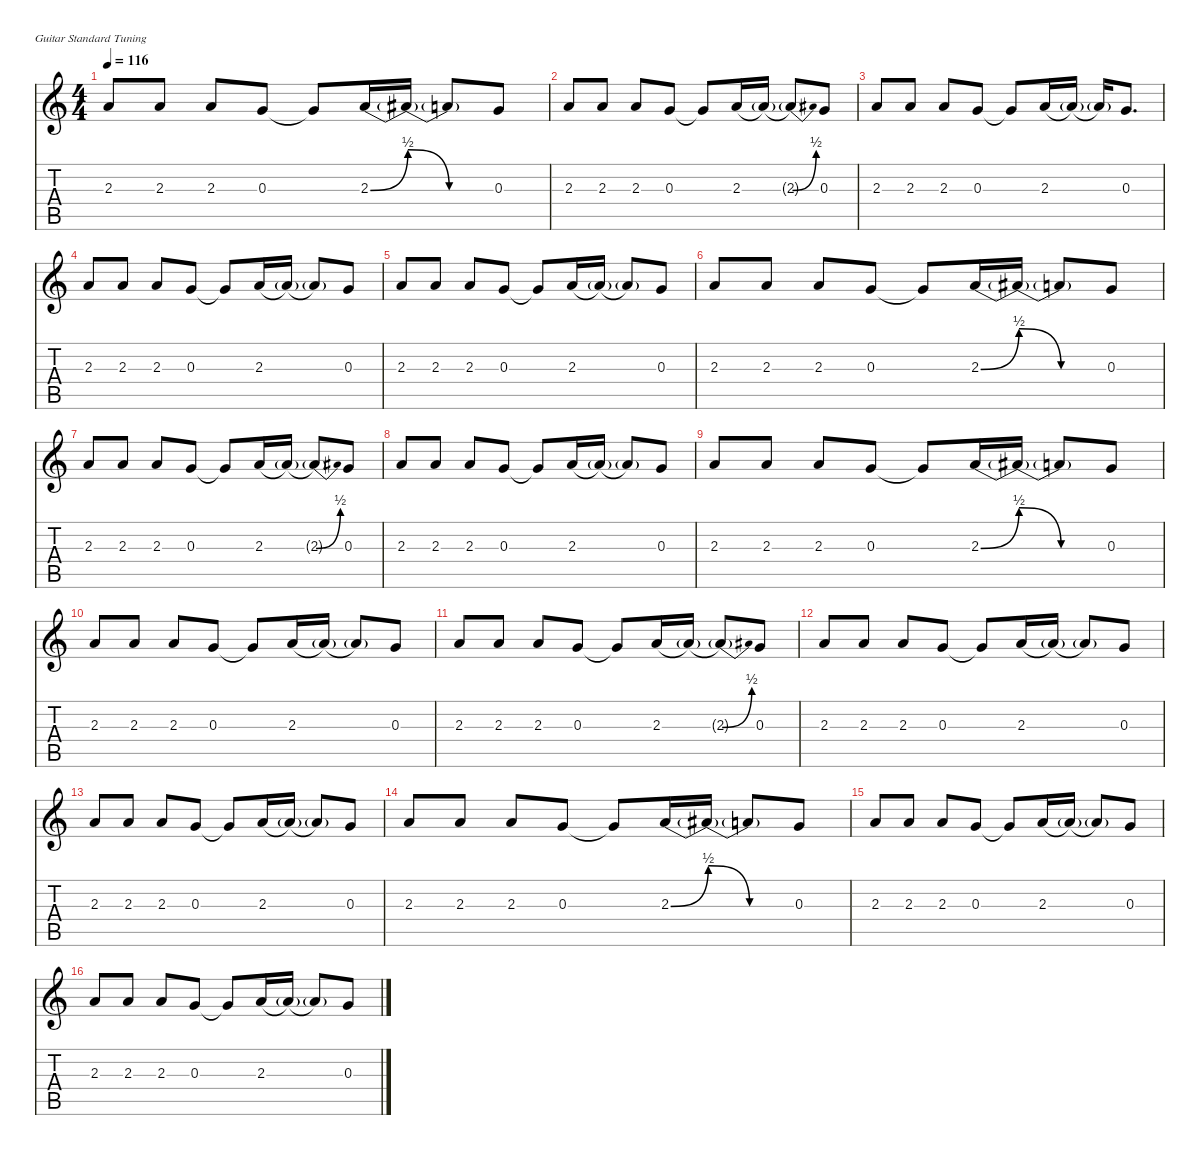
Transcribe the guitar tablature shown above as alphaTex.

\defaultSystemsLayout 4
\hideDynamics
\bracketExtendMode nobrackets
\singleTrackTrackNamePolicy hidden
\multiTrackTrackNamePolicy hidden
\firstSystemTrackNameMode fullname
\firstSystemTrackNameOrientation horizontal
\otherSystemsTrackNameOrientation horizontal
\track ("Elec. Gtr." "dist.guit.") {instrument distortionguitar}
\staff {score tabs}
\tuning (E4 B3 G3 D3 A2 E2)
\ts (4 4)
\tempo 116
\clef g2
\ks c
2.3.8{dy f beam Up} 2.3.8{beam Up} 2.3.8{beam Up} 0.3.8{beam Up} 0.3{t}.8{beam Up} 2.3{be (bend 0 0 60 2)}.16{beam Up} 2.3{be (release 0 2 60 0) t}.16{beam Up} 2.3{be (hold 0 0 60 0) t}.8{beam Up} 0.3.8{beam Up} |
2.3.8{beam Up} 2.3.8{beam Up} 2.3.8{beam Up} 0.3.8{beam Up} 0.3{t}.8{beam Up} 2.3{be (hold 0 0 60 0)}.16{beam Up} 2.3{be (hold 0 0 60 0) t}.16{beam Up} 2.3{be (bend 0 0 60 2) t}.8{beam Up} 0.3.8{beam Up} |
2.3.8{beam Up} 2.3.8{beam Up} 2.3.8{beam Up} 0.3.8{beam Up} 0.3{t}.8{beam Up} 2.3{be (hold 0 0 60 0)}.16{beam Up} 2.3{be (hold 0 0 60 0) t}.16{beam Up} 2.3{be (hold 0 0 60 0) t}.16{beam Up} 0.3.8{d beam Up} |
2.3.8{beam Up} 2.3.8{beam Up} 2.3.8{beam Up} 0.3.8{beam Up} 0.3{t}.8{beam Up} 2.3{be (hold 0 0 60 0)}.16{beam Up} 2.3{be (hold 0 0 60 0) t}.16{beam Up} 2.3{be (hold 0 0 60 0) t}.8{beam Up} 0.3.8{beam Up} |
2.3.8{beam Up} 2.3.8{beam Up} 2.3.8{beam Up} 0.3.8{beam Up} 0.3{t}.8{beam Up} 2.3{be (hold 0 0 60 0)}.16{beam Up} 2.3{be (hold 0 0 60 0) t}.16{beam Up} 2.3{be (hold 0 0 60 0) t}.8{beam Up} 0.3.8{beam Up} |
2.3.8{beam Up} 2.3.8{beam Up} 2.3.8{beam Up} 0.3.8{beam Up} 0.3{t}.8{beam Up} 2.3{be (bend 0 0 60 2)}.16{beam Up} 2.3{be (release 0 2 60 0) t}.16{beam Up} 2.3{be (hold 0 0 60 0) t}.8{beam Up} 0.3.8{beam Up} |
2.3.8{beam Up} 2.3.8{beam Up} 2.3.8{beam Up} 0.3.8{beam Up} 0.3{t}.8{beam Up} 2.3{be (hold 0 0 60 0)}.16{beam Up} 2.3{be (hold 0 0 60 0) t}.16{beam Up} 2.3{be (bend 0 0 60 2) t}.8{beam Up} 0.3.8{beam Up} |
2.3.8{beam Up} 2.3.8{beam Up} 2.3.8{beam Up} 0.3.8{beam Up} 0.3{t}.8{beam Up} 2.3{be (hold 0 0 60 0)}.16{beam Up} 2.3{be (hold 0 0 60 0) t}.16{beam Up} 2.3{be (hold 0 0 60 0) t}.8{beam Up} 0.3.8{beam Up} |
2.3.8{beam Up} 2.3.8{beam Up} 2.3.8{beam Up} 0.3.8{beam Up} 0.3{t}.8{beam Up} 2.3{be (bend 0 0 60 2)}.16{beam Up} 2.3{be (release 0 2 60 0) t}.16{beam Up} 2.3{be (hold 0 0 60 0) t}.8{beam Up} 0.3.8{beam Up} |
2.3.8{beam Up} 2.3.8{beam Up} 2.3.8{beam Up} 0.3.8{beam Up} 0.3{t}.8{beam Up} 2.3{be (hold 0 0 60 0)}.16{beam Up} 2.3{be (hold 0 0 60 0) t}.16{beam Up} 2.3{be (hold 0 0 60 0) t}.8{beam Up} 0.3.8{beam Up} |
2.3.8{beam Up} 2.3.8{beam Up} 2.3.8{beam Up} 0.3.8{beam Up} 0.3{t}.8{beam Up} 2.3{be (hold 0 0 60 0)}.16{beam Up} 2.3{be (hold 0 0 60 0) t}.16{beam Up} 2.3{be (bend 0 0 60 2) t}.8{beam Up} 0.3.8{beam Up} |
2.3.8{beam Up} 2.3.8{beam Up} 2.3.8{beam Up} 0.3.8{beam Up} 0.3{t}.8{beam Up} 2.3{be (hold 0 0 60 0)}.16{beam Up} 2.3{be (hold 0 0 60 0) t}.16{beam Up} 2.3{be (hold 0 0 60 0) t}.8{beam Up} 0.3.8{beam Up} |
2.3.8{beam Up} 2.3.8{beam Up} 2.3.8{beam Up} 0.3.8{beam Up} 0.3{t}.8{beam Up} 2.3{be (hold 0 0 60 0)}.16{beam Up} 2.3{be (hold 0 0 60 0) t}.16{beam Up} 2.3{be (hold 0 0 60 0) t}.8{beam Up} 0.3.8{beam Up} |
2.3.8{beam Up} 2.3.8{beam Up} 2.3.8{beam Up} 0.3.8{beam Up} 0.3{t}.8{beam Up} 2.3{be (bend 0 0 60 2)}.16{beam Up} 2.3{be (release 0 2 60 0) t}.16{beam Up} 2.3{be (hold 0 0 60 0) t}.8{beam Up} 0.3.8{beam Up} |
2.3.8{beam Up} 2.3.8{beam Up} 2.3.8{beam Up} 0.3.8{beam Up} 0.3{t}.8{beam Up} 2.3{be (hold 0 0 60 0)}.16{beam Up} 2.3{be (hold 0 0 60 0) t}.16{beam Up} 2.3{be (hold 0 0 60 0) t}.8{beam Up} 0.3.8{beam Up} |
2.3.8{beam Up} 2.3.8{beam Up} 2.3.8{beam Up} 0.3.8{beam Up} 0.3{t}.8{beam Up} 2.3{be (hold 0 0 60 0)}.16{beam Up} 2.3{be (hold 0 0 60 0) t}.16{beam Up} 2.3{be (hold 0 0 60 0) t}.8{beam Up} 0.3.8{beam Up}
